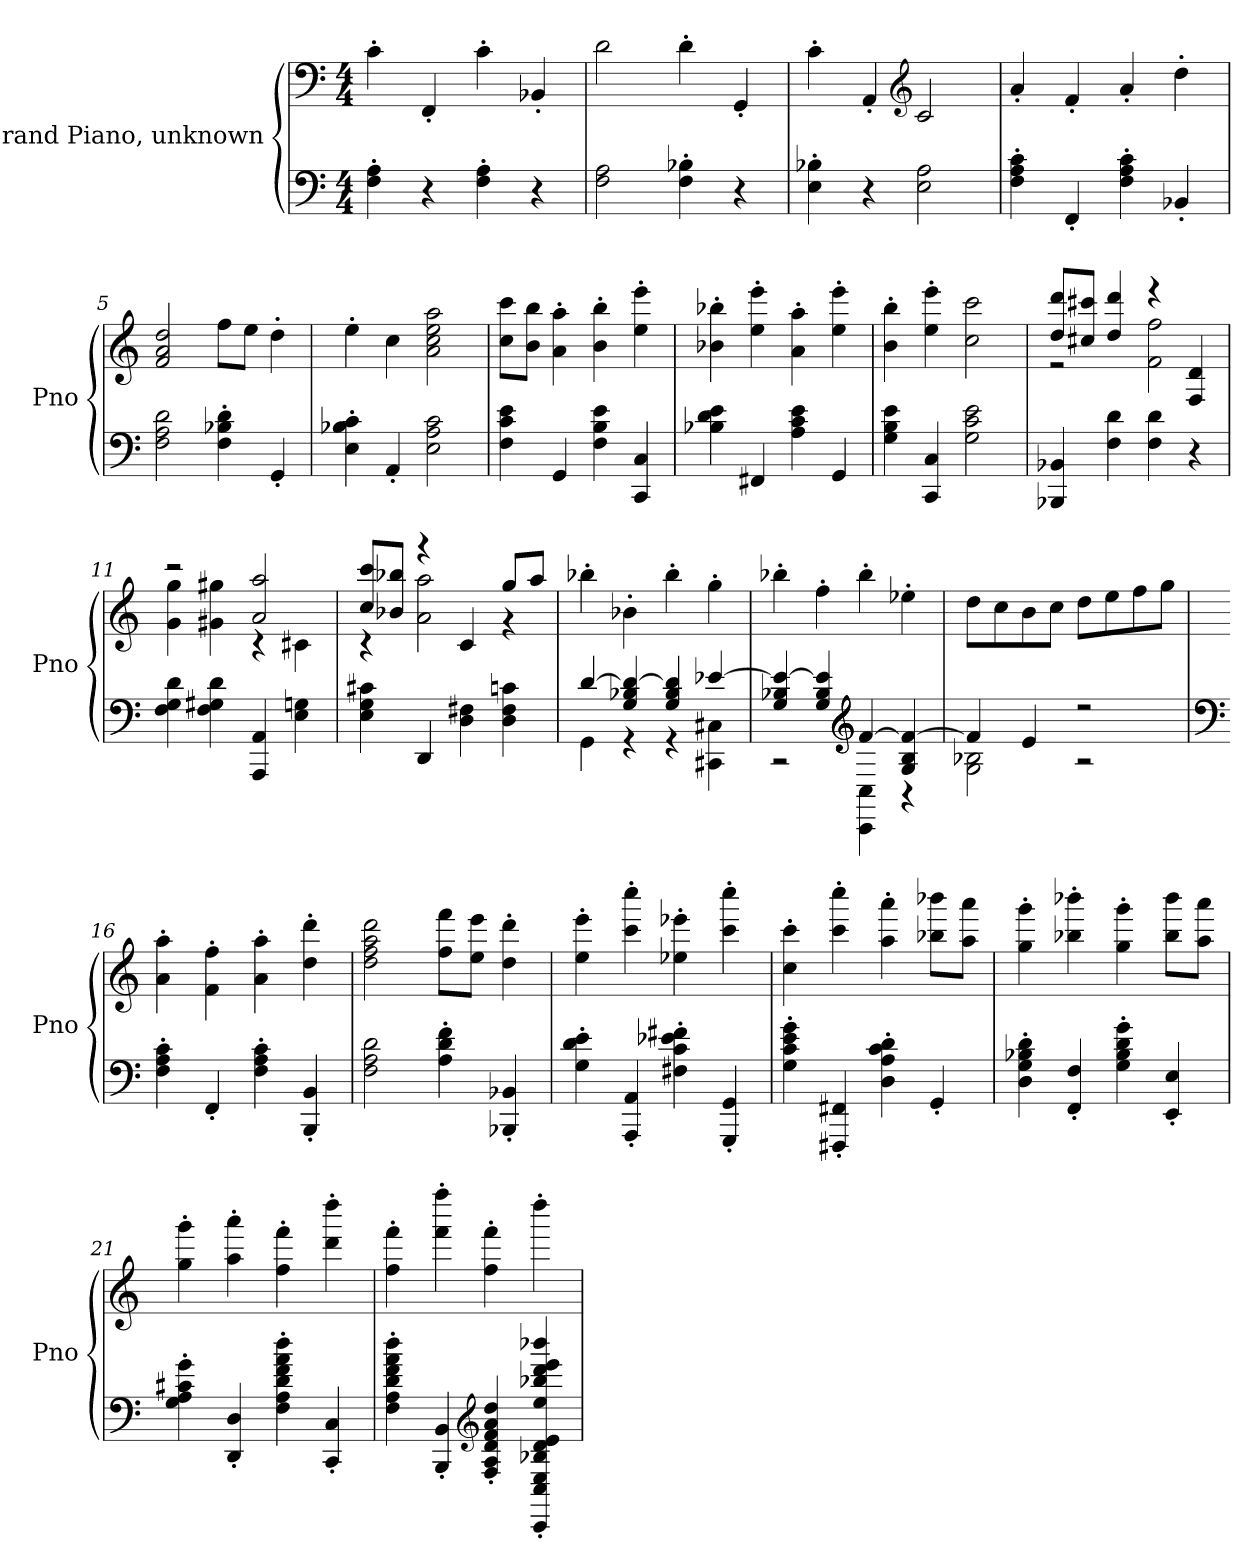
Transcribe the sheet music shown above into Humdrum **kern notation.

**kern	**kern
*part1	*part1
*staff2	*staff1
*I"Grand Piano, unknown	*
*I'Pno	*
*clefF4	*clefF4
*k[]	*k[]
*M4/4	*M4/4
*MM120	*MM120
=1	=1
4F\' 4A\'	4c'\
4r	4FF'/
4F\' 4A\'	4c'\
4r	4BB-X'/
=2	=2
2F\ 2A\	2d\
4F\' 4B-X\'	4d'\
4r	4GG'/
=3	=3
4E\' 4B-X\'	4c'\
4r	4AA'/
*	*clefG2
2E\ 2A\	2c/
=4	=4
4F\' 4A\' 4c\'	4a'/
4FF'/	4f'/
4F\' 4A\' 4c\'	4a'/
4BB-X'/	4dd'\
=5	=5
2F\ 2A\ 2d\	2f/ 2a/ 2dd/
4F\' 4B-X\' 4d\'	8ff\L
.	8ee\J
4GG'/	4dd'\
=6	=6
4E\' 4B-X\' 4c\'	4ee'\
4AA'/	4cc\
2E\ 2A\ 2c\	2a\ 2cc\ 2ee\ 2aa\
=7	=7
4F\ 4c\ 4e\	8cc\ 8ccc\L
.	8b\ 8bb\J
4GG/	4a\' 4aa\'
4F\ 4B\ 4e\	4b\' 4bb\'
4CC/ 4C/	4ee\' 4eee\'
=8	=8
4B-X\ 4d\ 4e\	4b-X\' 4bb-X\'
4FF#X/	4ee\' 4eee\'
4A\ 4c\ 4e\	4a\' 4aa\'
4GG/	4ee\' 4eee\'
!!LO:LB:g=z
=9	=9
4G\ 4B\ 4e\	4b\' 4bb\'
4CC/ 4C/	4ee\' 4eee\'
2G\ 2c\ 2e\	2cc\ 2ccc\
=10	=10
*	*^
4BBB-X/ 4BB-X/	8dd/ 8ddd/L	2r
.	8cc#X/ 8ccc#X/J	.
4F\ 4d\	4dd/ 4ddd/	.
4F\ 4d\	4r	2f\ 2ff\
4r	4F/ 4d/	.
=11	=11	=11
4F\ 4G\ 4d\	2r	4g\ 4gg\
4F\ 4G#X\ 4d\	.	4g#X\ 4gg#X\
4AAA/ 4AA/	2a/ 2aa/	4r
4E\ 4Gn\	.	4c#X\
=12	=12	=12
4E\ 4G\ 4c#X\	8cc/ 8ccc/L	4r
.	8b-X/ 8bb-X/J	.
4DD/	4r	2a\ 2aa\
4D\ 4F#X\	4c/	.
4D\ 4F#\ 4cn\	8gg/L	4r
.	8aa/J	.
*	*v	*v
=13	=13
*^	*
[4d/	4GG\	4bb-X'\
4G/ 4B-X/ 4d/_	4r	4b-X'\
4G/ 4B-/ 4d/]	4r	4bb-'\
[4e-X/	4CC#X\ 4C#X\	4gg'\
=14	=14	=14
4G/ 4B-X/ 4e-/_	2r	4bb-X'\
4G/ 4B-/ 4e-/]	.	4ff'\
*clefG2	*	*
[4f/	4CC\ 4C\	4bb-'\
4G/ 4B-/ 4f/_	4r	4ee-X'\
!!LO:LB:g=z
=15	=15	=15
4f/]	2G\ 2B-X\	8dd\L
.	.	8cc\
4e/	.	8b\
.	.	8cc\J
2r	2r	8dd\L
.	.	8ee\
.	.	8ff\
.	.	8gg\J
*v	*v	*
=16	=16
*clefF4	*
4F\' 4A\' 4c\'	4a\' 4aa\'
4FF'/	4f\' 4ff\'
4F\' 4A\' 4c\'	4a\' 4aa\'
4BBB/' 4BB/'	4dd\' 4ddd\'
=17	=17
2F\ 2A\ 2d\	2dd\ 2ff\ 2aa\ 2ddd\
4A\' 4d\' 4f\'	8ff\ 8fff\L
.	8ee\ 8eee\J
4BBB-X/' 4BB-X/'	4dd\' 4ddd\'
=18	=18
4G\' 4d\' 4e\'	4ee\' 4eee\'
4AAA/' 4AA/'	4ccc\' 4cccc\'
4F#X\' 4c\' 4e-X\' 4f#X\'	4ee-X\' 4eee-X\'
4GGG/' 4GG/'	4ccc\' 4cccc\'
=19	=19
4G\' 4c\' 4e\' 4g\'	4cc\' 4ccc\'
4FFF#X/' 4FF#X/'	4ccc\' 4cccc\'
4D\' 4A\' 4c\' 4d\'	4aa\' 4aaa\'
4GG'/	8bb-X\ 8bbb-X\L
.	8aa\ 8aaa\J
=20	=20
4D\' 4G\' 4B-X\' 4d\'	4gg\' 4ggg\'
4FF/' 4F/'	4bb-X\' 4bbb-X\'
4G\' 4B-\' 4d\' 4g\'	4gg\' 4ggg\'
4EE/' 4E/'	8bb-\ 8bbb-\L
.	8aa\ 8aaa\J
!!LO:LB:g=z
=21	=21
4G\' 4A\' 4c#X\' 4g\'	4gg\' 4ggg\'
4DD/' 4D/'	4aa\' 4aaa\'
4F\' 4A\' 4d\' 4f\' 4a\' 4dd\'	4ff\' 4fff\'
4CC/' 4C/'	4ddd\' 4dddd\'
=22	=22
4F\' 4A\' 4d\' 4f\' 4a\' 4dd\'	4ff\' 4fff\'
4BBB/' 4BB/'	4fff\' 4ffff\'
*clefG2	*
4F/' 4A/' 4d/' 4f/' 4a/' 4dd/'	4ff\' 4fff\'
4CC/' 4C/' 4E/' 4B-X/' 4d/' 4e/' 4ee/' 4bb-X/' 4ddd/' 4eee/' 4bbb-X/'	4dddd'\
=	=
*-	*-
